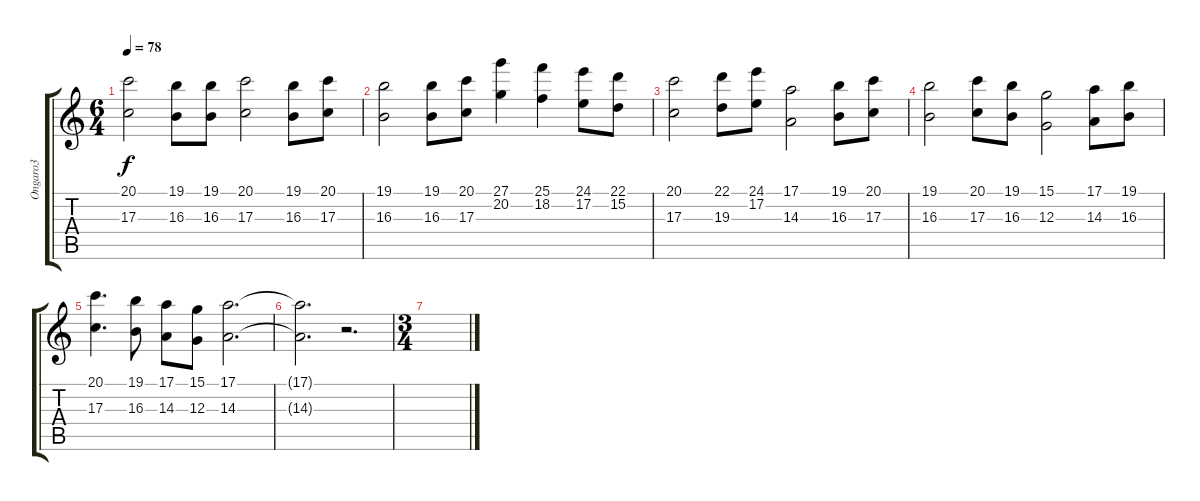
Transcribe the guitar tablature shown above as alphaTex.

\track ("Ongaro3" "Ongaro3") {instrument stringensemble1}
\staff {score tabs}
\tuning (E4 B3 G3 D3 A2 E2) {hide}
\ts (6 4)
\tempo 78
\clef g2
\ks c
(20.1 17.3).2{dy f} (19.1 16.3).8 (19.1 16.3).8 (20.1 17.3).2 (19.1 16.3).8 (20.1 17.3).8 |
(19.1 16.3).2 (19.1 16.3).8 (20.1 17.3).8 (27.1 20.2).4 (25.1 18.2).4 (24.1 17.2).8 (22.1 15.2).8 |
(20.1 17.3).2 (22.1 19.3).8 (24.1 17.2).8 (17.1 14.3).2 (19.1 16.3).8 (20.1 17.3).8 |
(19.1 16.3).2 (20.1 17.3).8 (19.1 16.3).8 (15.1 12.3).2 (17.1 14.3).8 (19.1 16.3).8 |
(20.1 17.3).4{d} (19.1 16.3).8 (17.1 14.3).8 (15.1 12.3).8 (17.1 14.3).2{d} |
(17.1{t} 14.3{t}).2{d} r.2{d} |
\ts (3 4)
